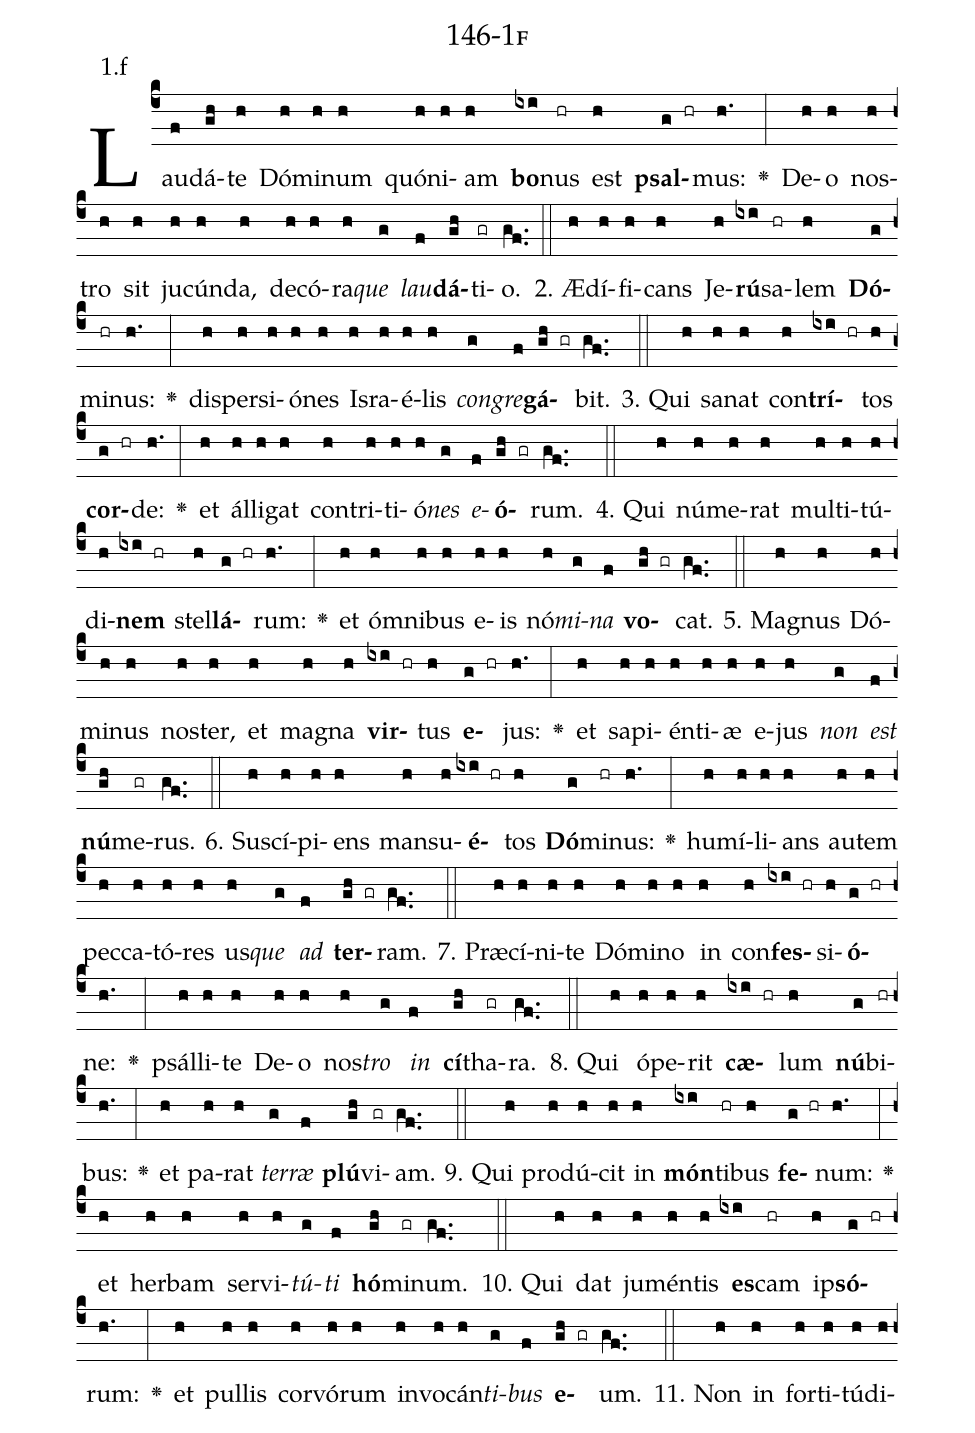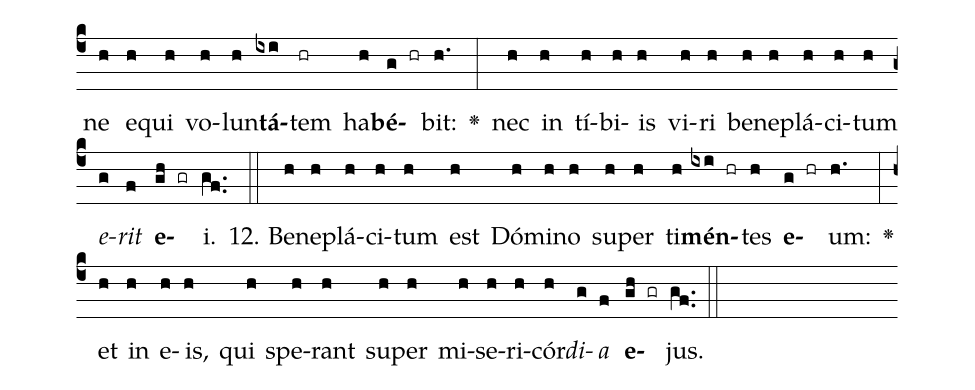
name: 146-1f;
annotation: 1.f;
%%
(c4)Lau(f)dá(gh)te(h) Dó(h)mi(h)num(h) quón(h)i(h)am(h) <b>bo</b>(ixi)nus(hr) est(h) <b>psal</b>(g hr)mus:(h.) <v>\greheightstar</v>(:) De(h)o(h) nos(h)tro(h) sit(h) ju(h)cún(h)da,(h) de(h)có(h)ra(h)<i>que</i>(g) <i>lau</i>(f)<b>dá</b>(gh)ti(gr)o.(gf..) (::)
2. Æ(h)dí(h)fi(h)cans(h) Je(h)<b>rú</b>(ixi)sa(hr)lem(h) <b>Dó</b>(g)mi(hr)nus:(h.) <v>\greheightstar</v>(:) di(h)sper(h)si(h)ó(h)nes(h) Is(h)ra(h)é(h)lis(h) <i>con</i>(g)<i>gre</i>(f)<b>gá</b>(gh gr)bit.(gf..) (::)
3. Qui(h) sa(h)nat(h) con(h)<b>trí</b>(ixi hr)tos(h) <b>cor</b>(g hr)de:(h.) <v>\greheightstar</v>(:) et(h) ál(h)li(h)gat(h) con(h)tri(h)ti(h)ó(h)<i>nes</i>(g) <i>e</i>(f)<b>ó</b>(gh gr)rum.(gf..) (::)
4. Qui(h) nú(h)me(h)rat(h) mul(h)ti(h)tú(h)di(h)<b>nem</b>(ixi hr) stel(h)<b>lá</b>(g hr)rum:(h.) <v>\greheightstar</v>(:) et(h) óm(h)ni(h)bus(h) e(h)is(h) nó(h)<i>mi</i>(g)<i>na</i>(f) <b>vo</b>(gh gr)cat.(gf..) (::)
5. Ma(h)gnus(h) Dó(h)mi(h)nus(h) nos(h)ter,(h) et(h) ma(h)gna(h) <b>vir</b>(ixi hr)tus(h) <b>e</b>(g hr)jus:(h.) <v>\greheightstar</v>(:) et(h) sa(h)pi(h)én(h)ti(h)æ(h) e(h)jus(h) <i>non</i>(g) <i>est</i>(f) <b>nú</b>(gh)me(gr)rus.(gf..) (::)
6. Su(h)scí(h)pi(h)ens(h) man(h)su(h)<b>é</b>(ixi hr)tos(h) <b>Dó</b>(g)mi(hr)nus:(h.) <v>\greheightstar</v>(:) hu(h)mí(h)li(h)ans(h) au(h)tem(h) pec(h)ca(h)tó(h)res(h) us(h)<i>que</i>(g) <i>ad</i>(f) <b>ter</b>(gh gr)ram.(gf..) (::)
7. Præ(h)cí(h)ni(h)te(h) Dó(h)mi(h)no(h) in(h) con(h)<b>fes</b>(ixi hr)si(h)<b>ó</b>(g hr)ne:(h.) <v>\greheightstar</v>(:) psál(h)li(h)te(h) De(h)o(h) nos(h)<i>tro</i>(g) <i>in</i>(f) <b>cí</b>(gh)tha(gr)ra.(gf..) (::)
8. Qui(h) ó(h)pe(h)rit(h) <b>cæ</b>(ixi hr)lum(h) <b>nú</b>(g)bi(hr)bus:(h.) <v>\greheightstar</v>(:) et(h) pa(h)rat(h) <i>ter</i>(g)<i>ræ</i>(f) <b>plú</b>(gh)vi(gr)am.(gf..) (::)
9. Qui(h) pro(h)dú(h)cit(h) in(h) <b>món</b>(ixi)ti(hr)bus(h) <b>fe</b>(g hr)num:(h.) <v>\greheightstar</v>(:) et(h) her(h)bam(h) ser(h)vi(h)<i>tú</i>(g)<i>ti</i>(f) <b>hó</b>(gh)mi(gr)num.(gf..) (::)
10. Qui(h) dat(h) ju(h)mén(h)tis(h) <b>es</b>(ixi)cam(hr) ip(h)<b>só</b>(g hr)rum:(h.) <v>\greheightstar</v>(:) et(h) pul(h)lis(h) cor(h)vó(h)rum(h) in(h)vo(h)cán(h)<i>ti</i>(g)<i>bus</i>(f) <b>e</b>(gh gr)um.(gf..) (::)
11. Non(h) in(h) for(h)ti(h)tú(h)di(h)ne(h) e(h)qui(h) vo(h)lun(h)<b>tá</b>(ixi)tem(hr) ha(h)<b>bé</b>(g hr)bit:(h.) <v>\greheightstar</v>(:) nec(h) in(h) tí(h)bi(h)is(h) vi(h)ri(h) be(h)ne(h)plá(h)ci(h)tum(h) <i>e</i>(g)<i>rit</i>(f) <b>e</b>(gh gr)i.(gf..) (::)
12. Be(h)ne(h)plá(h)ci(h)tum(h) est(h) Dó(h)mi(h)no(h) su(h)per(h) ti(h)<b>mén</b>(ixi hr)tes(h) <b>e</b>(g hr)um:(h.) <v>\greheightstar</v>(:) et(h) in(h) e(h)is,(h) qui(h) spe(h)rant(h) su(h)per(h) mi(h)se(h)ri(h)cór(h)<i>di</i>(g)<i>a</i>(f) <b>e</b>(gh gr)jus.(gf..) (::)
